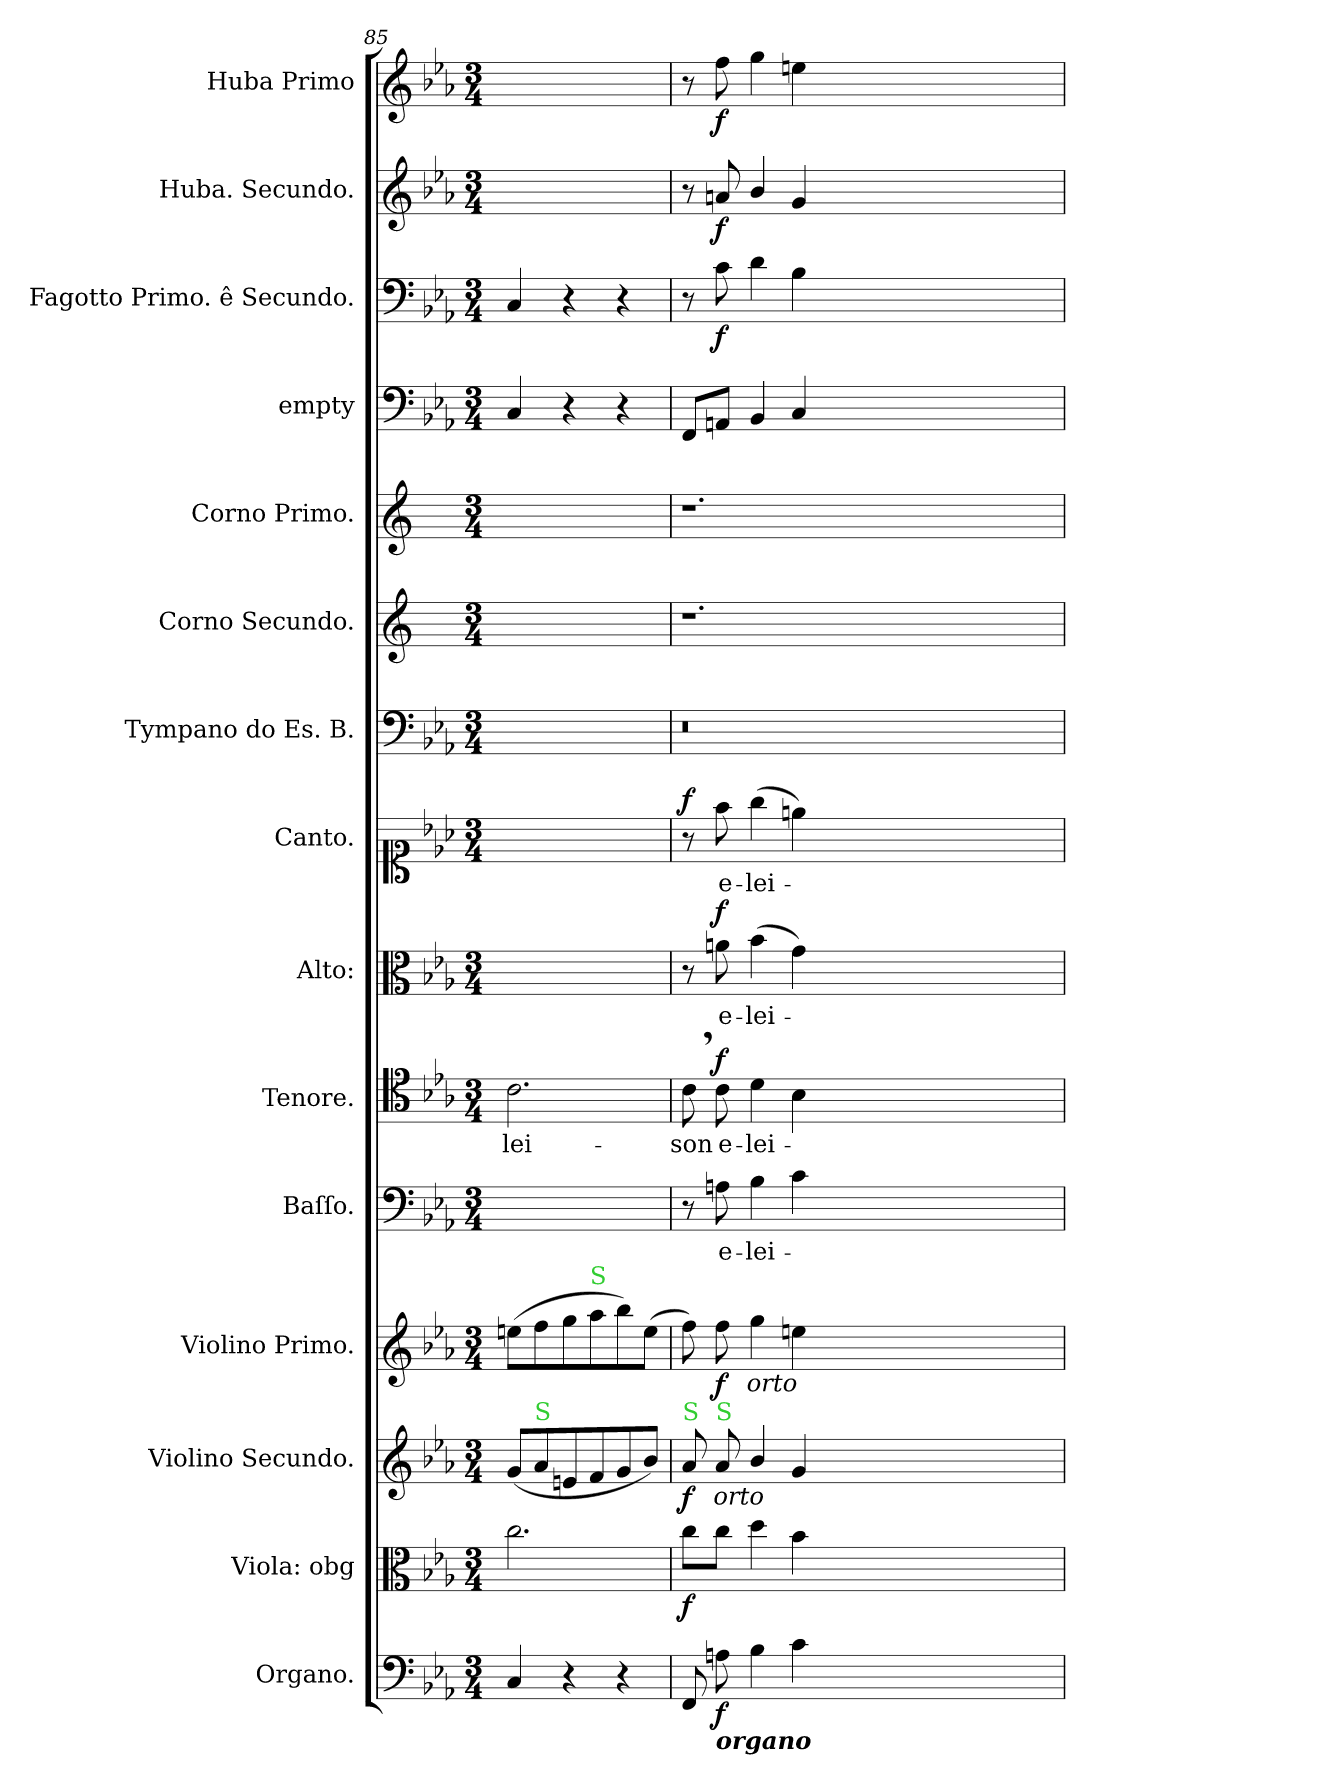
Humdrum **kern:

**kern	**dynam	**kern	**dynam	**kern	**dynam	**kern	**dynam	**kern	**text	**kern	**text	**dynam	**kern	**text	**dynam	**kern	**text	**dynam	**kern	**kern	**kern	**kern	**kern	**dynam	**kern	**dynam	**kern	**dynam
*part15	*part15	*part14	*part14	*part13	*part13	*part12	*part12	*part11	*part11	*part10	*part10	*part10	*part9	*part9	*part9	*part8	*part8	*part8	*part7	*part6	*part5	*part4	*part3	*part3	*part2	*part2	*part1	*part1
*staff15	*staff15	*staff14	*staff14	*staff13	*staff13	*staff12	*staff12	*staff11	*staff11	*staff10	*staff10	*staff10	*staff9	*staff9	*staff9	*staff8	*staff8	*staff8	*staff7	*staff6	*staff5	*staff4	*staff3	*staff3	*staff2	*staff2	*staff1	*staff1
*I"Organo.	*	*I"Viola: obg	*	*I"Violino Secundo.	*	*I"Violino Primo.	*	*I"Baſſo.	*	*I"Tenore.	*	*	*I"Alto:	*	*	*I"Canto.	*	*	*I"Tympano do Es. B.	*I"Corno Secundo.	*I"Corno Primo.	*I"empty	*I"Fagotto Primo. ê Secundo.	*	*I"Huba. Secundo.	*	*I"Huba Primo	*
*I'org	*	*I'vla	*	*	*	*I'vl I	*	*I'B	*	*I'T	*	*	*I'A	*	*	*I'C	*	*	*	*	*I'cor I	*	*	*	*	*	*	*
*clefF4	*	*clefC3	*	*clefG2	*	*clefG2	*	*clefF4	*	*clefC4	*	*	*clefC3	*	*	*clefC1	*	*	*clefF4	*clefG2	*clefG2	*clefF4	*clefF4	*	*clefG2	*	*clefG2	*
*	*	*	*	*	*	*	*	*	*	*	*	*	*	*	*	*	*	*	*	*ITrd5c9	*ITrd5c9	*	*	*	*	*	*	*
*k[b-e-a-]	*	*k[b-e-a-]	*	*k[b-e-a-]	*	*k[b-e-a-]	*	*k[b-e-a-]	*	*k[b-e-a-]	*	*	*k[b-e-a-]	*	*	*k[b-e-a-]	*	*	*k[b-e-a-]	*k[b-e-a-]	*k[b-e-a-]	*k[b-e-a-]	*k[b-e-a-]	*	*k[b-e-a-]	*	*k[b-e-a-]	*
*E-:	*	*E-:	*	*E-:	*	*E-:	*	*E-:	*	*E-:	*	*	*E-:	*	*	*E-:	*	*	*E-:	*E-:	*E-:	*	*	*	*E-:	*	*E-:	*
*M3/4	*	*M3/4	*	*M3/4	*	*M3/4	*	*M3/4	*	*M3/4	*	*	*M3/4	*	*	*M3/4	*	*	*M3/4	*M3/4	*M3/4	*M3/4	*M3/4	*	*M3/4	*	*M3/4	*
=85	=85	=85	=85	=85	=85	=85	=85	=85	=85	=85	=85	=85	=85	=85	=85	=85	=85	=85	=85	=85	=85	=85	=85	=85	=85	=85	=85	=85
4C/	.	2.cc\	.	(<8g/L	.	(>8een\L	.	2.ryy	.	2.c\	-lei-	.	2.ryy	.	.	2.ryy	.	.	2.ryy	2.ryy	2.ryy	4C/	4C/	.	2.ryy	.	2.ryy	.
!	!	!	!	!LO:TX:a:color=limegreen:t=S	!	!	!	!	!	!	!	!	!	!	!	!	!	!	!	!	!	!	!	!	!	!	!	!
.	.	.	.	8a-/	.	8ff\	.	.	.	.	.	.	.	.	.	.	.	.	.	.	.	.	.	.	.	.	.	.
4r	.	.	.	8en/	.	8gg\	.	.	.	.	.	.	.	.	.	.	.	.	.	.	.	4r	4r	.	.	.	.	.
!	!	!	!	!	!	!LO:TX:a:color=limegreen:t=S	!	!	!	!	!	!	!	!	!	!	!	!	!	!	!	!	!	!	!	!	!	!
.	.	.	.	8f/	.	8aa-\	.	.	.	.	.	.	.	.	.	.	.	.	.	.	.	.	.	.	.	.	.	.
4r	.	.	.	8g/	.	8bb-\)	.	.	.	.	.	.	.	.	.	.	.	.	.	.	.	4r	4r	.	.	.	.	.
.	.	.	.	8b-/J)	.	(>8ee\J	.	.	.	.	.	.	.	.	.	.	.	.	.	.	.	.	.	.	.	.	.	.
=86	=86	=86	=86	=86	=86	=86	=86	=86	=86	=86	=86	=86	=86	=86	=86	=86	=86	=86	=86	=86	=86	=86	=86	=86	=86	=86	=86	=86
!	!	!	!	!LO:TX:a:color=limegreen:t=S	!	!	!	!	!	!	!	!	!	!	!	!	!	!	!	!	!	!	!	!	!	!	!	!
!	!	!	!	!	!LO:DY:b:t=%s orto	!	!	!	!	!	!	!	!	!	!	!	!	!LO:DY:b	!	!	!	!	!	!	!	!	!	!
8FF/	.	8cc\L	f	8a-/	f	8ff\)	.	8r	.	8c,<\	-son	.	8r	.	.	8r	.	f	0.r	1.r	1.r	8FF/L	8r	.	8r	.	8r	.
!	!	!	!	!LO:TX:a:color=limegreen:t=S	!	!	!	!	!	!	!	!	!	!	!	!	!	!	!	!	!	!	!	!	!	!	!	!
!LO:TX:b:Bi:t=organo	!	!	!	!	!	!	!	!	!	!	!	!	!	!	!	!	!	!	!	!	!	!	!	!	!	!	!	!
!	!	!	!	!	!	!	!LO:DY:b:t=%s orto	!	!	!	!LO:LY:i	!LO:DY:a	!	!	!LO:DY:b	!	!	!	!	!	!	!	!	!	!	!LO:DY:b	!	!LO:DY:b
8An\	f	8cc\J	.	8a-/	.	8ff\	f	8An\	e-	8c\	e-	f	8an\	e-	f	8ff\	e-	.	.	.	.	8AAn/J	8c\	f	8an/	f	8ff\	f
!	!	!	!	!	!	!	!	!	!	!	!LO:LY:i	!	!	!	!	!	!	!	!	!	!	!	!	!	!	!	!	!
4B-\	.	4dd\	.	4b-/	.	4gg\	.	4B-\	-lei-	4d\	-lei-	.	(>4b-\	-lei-	.	(>4gg\	-lei-	.	.	.	.	4BB-/	4d\	.	4b-/	.	4gg\	.
4c\	.	4b-\	.	4g/	.	4een\	.	4c\	.	4B-\	.	.	4g\)	.	.	4een\)	.	.	.	.	.	4C/	4B-\	.	4g/	.	4een\	.
0ryy	.	0ryy	.	0ryy	.	0ryy	.	0ryy	.	0ryy	.	.	0ryy	.	.	0ryy	.	.	.	.	.	0ryy	0ryy	.	0ryy	.	0ryy	.
.	.	.	.	.	.	.	.	.	.	.	.	.	.	.	.	.	.	.	.	1.ryy	1.ryy	.	.	.	.	.	.	.
4ryy	.	4ryy	.	4ryy	.	4ryy	.	4ryy	.	4ryy	.	.	4ryy	.	.	4ryy	.	.	.	.	.	4ryy	4ryy	.	4ryy	.	4ryy	.
=	=	=	=	=	=	=	=	=	=	=	=	=	=	=	=	=	=	=	=	=	=	=	=	=	=	=	=	=
*-	*-	*-	*-	*-	*-	*-	*-	*-	*-	*-	*-	*-	*-	*-	*-	*-	*-	*-	*-	*-	*-	*-	*-	*-	*-	*-	*-	*-
